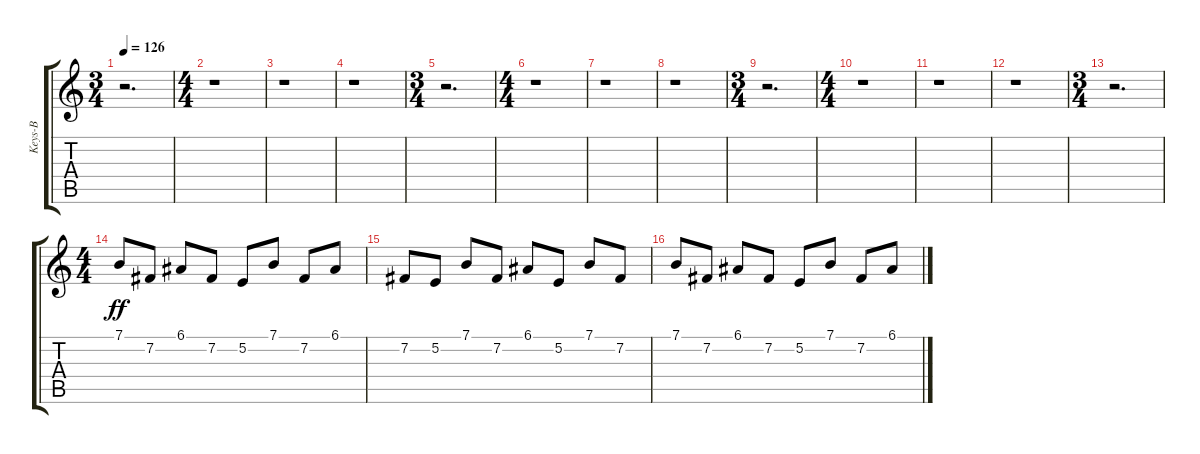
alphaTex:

\track ("Keys-B" "Keys-B") {instrument lead2sawtooth}
\staff {score tabs}
\tuning (E4 B3 G3 D3 A2 E2) {hide}
\ts (3 4)
\tempo 126
\clef g2
\ks c
r.2{d dy ff} |
\ts (4 4)
r.1 |
r.1 |
r.1 |
\ts (3 4)
r.2{d} |
\ts (4 4)
r.1 |
r.1 |
r.1 |
\ts (3 4)
r.2{d} |
\ts (4 4)
r.1 |
r.1 |
r.1 |
\ts (3 4)
r.2{d} |
\ts (4 4)
7.1.8{balance 0 instrument overdrivenguitar} 7.2.8 6.1.8 7.2.8 5.2.8 7.1.8 7.2.8 6.1.8 |
7.2.8 5.2.8 7.1.8 7.2.8 6.1.8 5.2.8 7.1.8 7.2.8 |
7.1.8 7.2.8 6.1.8 7.2.8 5.2.8 7.1.8 7.2.8 6.1.8
